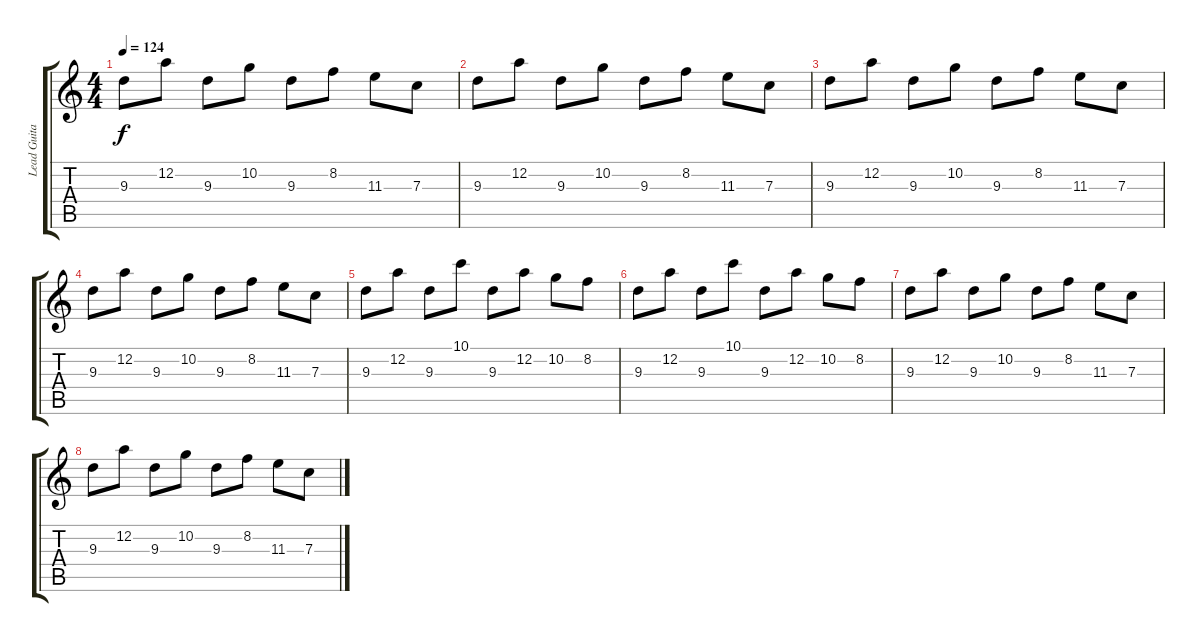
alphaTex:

\track ("Lead Guitar" "Lead Guita") {instrument distortionguitar}
\staff {score tabs}
\tuning (D4 A3 F3 C3 G2 D2) {hide}
\ts (4 4)
\tempo 124
\clef g2
\ks c
9.3.8{dy f} 12.2.8 9.3.8 10.2.8 9.3.8 8.2.8 11.3.8 7.3.8 |
9.3.8 12.2.8 9.3.8 10.2.8 9.3.8 8.2.8 11.3.8 7.3.8 |
9.3.8 12.2.8 9.3.8 10.2.8 9.3.8 8.2.8 11.3.8 7.3.8 |
9.3.8 12.2.8 9.3.8 10.2.8 9.3.8 8.2.8 11.3.8 7.3.8 |
9.3.8 12.2.8 9.3.8 10.1.8 9.3.8 12.2.8 10.2.8 8.2.8 |
9.3.8 12.2.8 9.3.8 10.1.8 9.3.8 12.2.8 10.2.8 8.2.8 |
9.3.8 12.2.8 9.3.8 10.2.8 9.3.8 8.2.8 11.3.8 7.3.8 |
9.3.8 12.2.8 9.3.8 10.2.8 9.3.8 8.2.8 11.3.8 7.3.8
